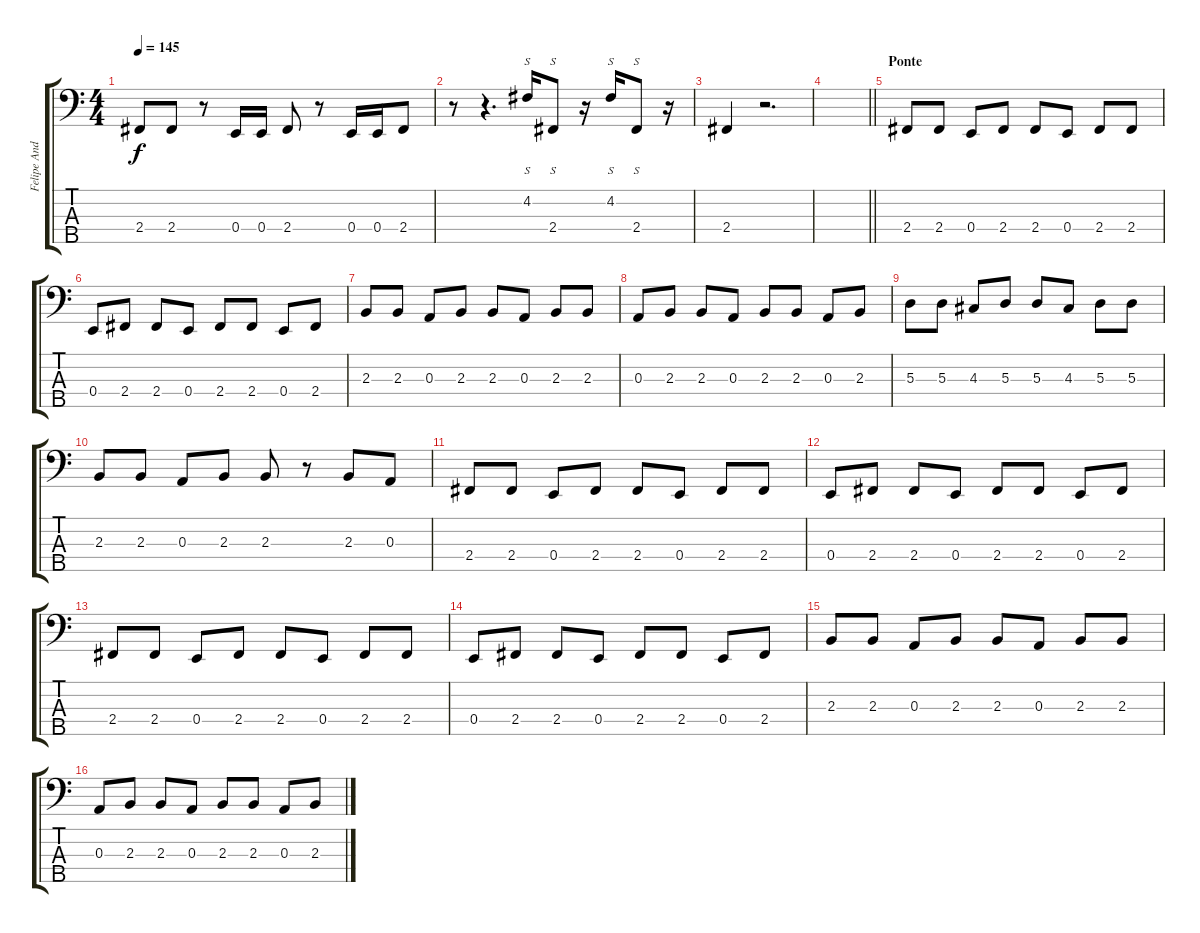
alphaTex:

\track ("Felipe Andreoli" "Felipe And") {instrument electricbassfinger}
\staff {score tabs}
\tuning (G2 D2 A1 E1 B0) {hide}
\ts (4 4)
\tempo 145
\clef f4
\ks c
2.4.8{dy f} 2.4.8 r.8 0.4.16 0.4.16 2.4.8 r.8 0.4.16 0.4.16 2.4.8 |
r.8 r.4{d} 4.2.16{s instrument slapbass1} 2.4.8{s} r.16 4.2.16{s} 2.4.8{s} r.16 |
2.4.4{instrument electricbassfinger} r.2{d} |
\barLineRight lightlight
|
\section ("" "Ponte")
2.4.8 2.4.8 0.4.8 2.4.8 2.4.8 0.4.8 2.4.8 2.4.8 |
0.4.8 2.4.8 2.4.8 0.4.8 2.4.8 2.4.8 0.4.8 2.4.8 |
2.3.8 2.3.8 0.3.8 2.3.8 2.3.8 0.3.8 2.3.8 2.3.8 |
0.3.8 2.3.8 2.3.8 0.3.8 2.3.8 2.3.8 0.3.8 2.3.8 |
5.3.8 5.3.8 4.3.8 5.3.8 5.3.8 4.3.8 5.3.8 5.3.8 |
2.3.8 2.3.8 0.3.8 2.3.8 2.3.8 r.8 2.3.8 0.3.8 |
2.4.8 2.4.8 0.4.8 2.4.8 2.4.8 0.4.8 2.4.8 2.4.8 |
0.4.8 2.4.8 2.4.8 0.4.8 2.4.8 2.4.8 0.4.8 2.4.8 |
2.4.8 2.4.8 0.4.8 2.4.8 2.4.8 0.4.8 2.4.8 2.4.8 |
0.4.8 2.4.8 2.4.8 0.4.8 2.4.8 2.4.8 0.4.8 2.4.8 |
2.3.8 2.3.8 0.3.8 2.3.8 2.3.8 0.3.8 2.3.8 2.3.8 |
0.3.8 2.3.8 2.3.8 0.3.8 2.3.8 2.3.8 0.3.8 2.3.8
